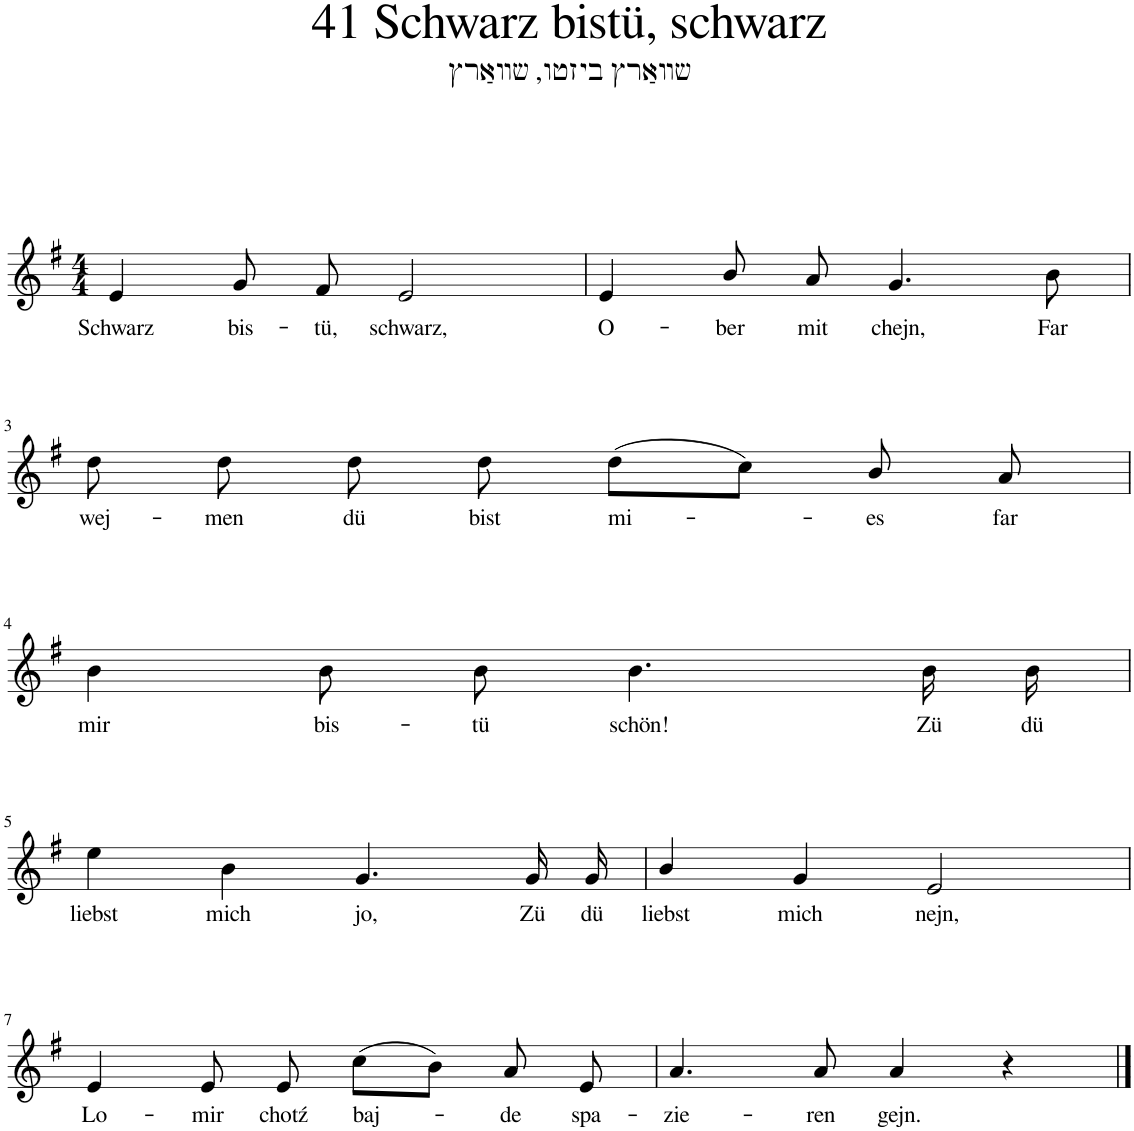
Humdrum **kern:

**kern	**text
*part1	*part1
*staff1	*staff1
*I"Piano	*
*I'Pno.	*
*clefG2	*
*k[f#]	*
*M4/4	*
=1	=1
!	!LO:LY:b
4e/	Schwarz
!	!LO:LY:b
8g/	bis-
!	!LO:LY:b
8f#/	-tü,
!	!LO:LY:b
2e/	schwarz,
=2	=2
!	!LO:LY:b
4e/	O-
!	!LO:LY:b
8b/	-ber
!	!LO:LY:b
8a/	mit
!	!LO:LY:b
4.g/	chejn,
!	!LO:LY:b
8b\	Far
!!LO:LB:g=z
=3	=3
!	!LO:LY:b
8dd\	wej-
!	!LO:LY:b
8dd\	-men
!	!LO:LY:b
8dd\	dü
!	!LO:LY:b
8dd\	bist
!	!LO:LY:b
(8dd\L	mi-
8cc\J)	.
!	!LO:LY:b
8b/	-es
!	!LO:LY:b
8a/	far
!!LO:LB:g=z
=4	=4
!	!LO:LY:b
4b\	mir
!	!LO:LY:b
8b\	bis-
!	!LO:LY:b
8b\	-tü
!	!LO:LY:b
4.b\	schön!
!	!LO:LY:b
16b\	Zü
!	!LO:LY:b
16b\	dü
!!LO:LB:g=z
=5	=5
!	!LO:LY:b
4ee\	liebst
!	!LO:LY:b
4b\	mich
!	!LO:LY:b
4.g/	jo,
!	!LO:LY:b
16g/	Zü
!	!LO:LY:b
16g/	dü
=6	=6
!	!LO:LY:b
4b/	liebst
!	!LO:LY:b
4g/	mich
!	!LO:LY:b
2e/	nejn,
!!LO:LB:g=z
=7	=7
!	!LO:LY:b
4e/	Lo-
!	!LO:LY:b
8e/	-mir
!	!LO:LY:b
8e/	chotź
!	!LO:LY:b
(8cc\L	baj-
8b\J)	.
!	!LO:LY:b
8a/	-de
!	!LO:LY:b
8e/	spa-
=8	=8
!	!LO:LY:b
4.a/	-zie-
!	!LO:LY:b
8a/	-ren
!	!LO:LY:b
4a/	gejn.
4r	.
==	==
*-	*-
